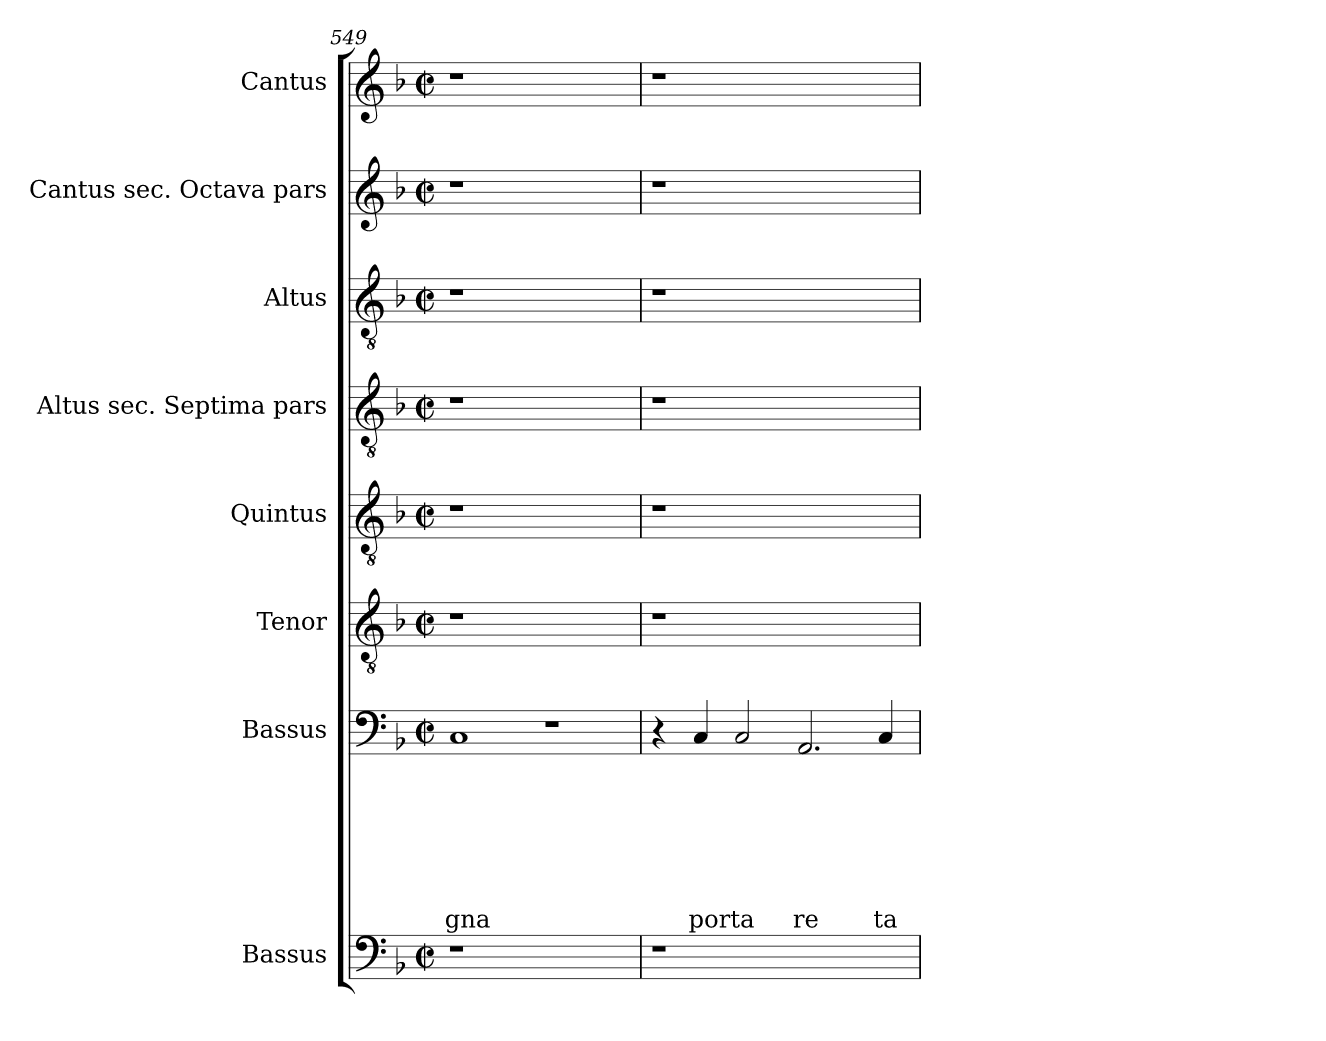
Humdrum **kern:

**kern	**kern	**text	**text	**text	**text	**text	**text	**text	**kern	**kern	**kern	**kern	**kern	**kern
*part8	*part7	*part7	*part7	*part7	*part7	*part7	*part7	*part7	*part6	*part5	*part4	*part3	*part2	*part1
*staff8	*staff7	*staff7	*staff7	*staff7	*staff7	*staff7	*staff7	*staff7	*staff6	*staff5	*staff4	*staff3	*staff2	*staff1
*I"Bassus	*I"Bassus	*	*	*	*	*	*	*	*I"Tenor	*I"Quintus	*I"Altus sec. Septima pars	*I"Altus	*I"Cantus sec. Octava pars	*I"Cantus
*	*I'Bassus	*	*	*	*	*	*	*	*I'Tenor	*I'Quintus	*	*I'Altus	*	*I'Cantus
*clefF4	*clefF4	*	*	*	*	*	*	*	*clefGv2	*clefGv2	*clefGv2	*clefGv2	*clefG2	*clefG2
*k[b-]	*k[b-]	*	*	*	*	*	*	*	*k[b-]	*k[b-]	*k[b-]	*k[b-]	*k[b-]	*k[b-]
*F:	*F:	*	*	*	*	*	*	*	*F:	*F:	*F:	*F:	*F:	*F:
*M2/2	*M2/2	*	*	*	*	*	*	*	*M2/2	*M2/2	*M2/2	*M2/2	*M2/2	*M2/2
*met(c|)	*met(c|)	*	*	*	*	*	*	*	*met(c|)	*met(c|)	*met(c|)	*met(c|)	*met(c|)	*met(c|)
=549	=549	=549	=549	=549	=549	=549	=549	=549	=549	=549	=549	=549	=549	=549
!	!	!	!	!	!	!	!	!LO:LY:b	!	!	!	!	!	!
1r	1C	.	.	.	.	.	.	gna	1r	1r	1r	1r	1r	1r
1ryy	1r	.	.	.	.	.	.	.	1ryy	1ryy	1ryy	1ryy	1ryy	1ryy
=550	=550	=550	=550	=550	=550	=550	=550	=550	=550	=550	=550	=550	=550	=550
1r	4r	.	.	.	.	.	.	.	1r	1r	1r	1r	1r	1r
!	!	!	!	!	!	!	!	!LO:LY:b	!	!	!	!	!	!
.	4C/	.	.	.	.	.	.	porta	.	.	.	.	.	.
.	2C/	.	.	.	.	.	.	.	.	.	.	.	.	.
!	!	!	!	!	!	!	!	!LO:LY:b	!	!	!	!	!	!
1ryy	2.AA/	.	.	.	.	.	.	re	1ryy	1ryy	1ryy	1ryy	1ryy	1ryy
!	!	!	!	!	!	!	!	!LO:LY:b	!	!	!	!	!	!
.	4C/	.	.	.	.	.	.	ta	.	.	.	.	.	.
=	=	=	=	=	=	=	=	=	=	=	=	=	=	=
*-	*-	*-	*-	*-	*-	*-	*-	*-	*-	*-	*-	*-	*-	*-
